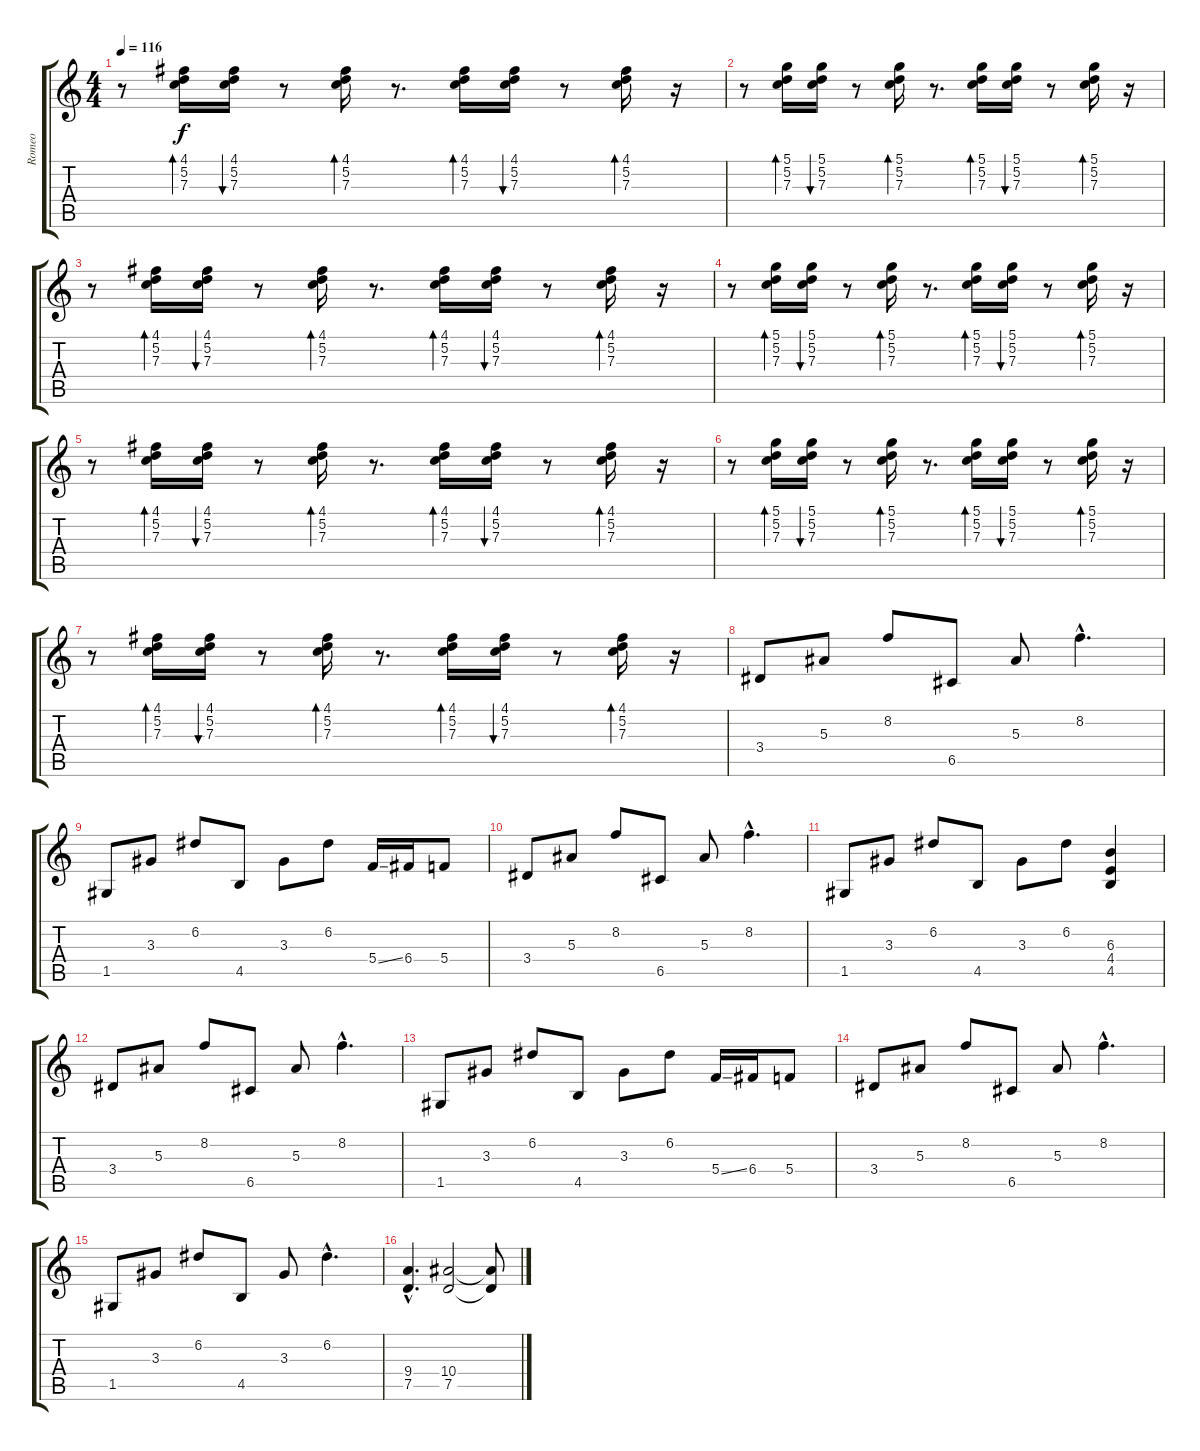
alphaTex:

\track ("Romeo" "Romeo") {instrument distortionguitar}
\staff {score tabs}
\tuning (D4 A3 F3 C3 G2 D2) {hide}
\ts (4 4)
\tempo 116
\clef g2
\ks c
r.8{dy f} (4.1 5.2 7.3).16{bd 120} (4.1 5.2 7.3).16{bu 120} r.8 (4.1 5.2 7.3).16{bd 120} r.8{d} (4.1 5.2 7.3).16{bd 120} (4.1 5.2 7.3).16{bu 120} r.8 (4.1 5.2 7.3).16{bd 120} r.16 |
r.8 (5.1 5.2 7.3).16{bd 120} (5.1 5.2 7.3).16{bu 120} r.8 (5.1 5.2 7.3).16{bd 120} r.8{d} (5.1 5.2 7.3).16{bd 120} (5.1 5.2 7.3).16{bu 120} r.8 (5.1 5.2 7.3).16{bd 120} r.16 |
r.8 (4.1 5.2 7.3).16{bd 120} (4.1 5.2 7.3).16{bu 120} r.8 (4.1 5.2 7.3).16{bd 120} r.8{d} (4.1 5.2 7.3).16{bd 120} (4.1 5.2 7.3).16{bu 120} r.8 (4.1 5.2 7.3).16{bd 120} r.16 |
r.8 (5.1 5.2 7.3).16{bd 120} (5.1 5.2 7.3).16{bu 120} r.8 (5.1 5.2 7.3).16{bd 120} r.8{d} (5.1 5.2 7.3).16{bd 120} (5.1 5.2 7.3).16{bu 120} r.8 (5.1 5.2 7.3).16{bd 120} r.16 |
r.8 (4.1 5.2 7.3).16{bd 120} (4.1 5.2 7.3).16{bu 120} r.8 (4.1 5.2 7.3).16{bd 120} r.8{d} (4.1 5.2 7.3).16{bd 120} (4.1 5.2 7.3).16{bu 120} r.8 (4.1 5.2 7.3).16{bd 120} r.16 |
r.8 (5.1 5.2 7.3).16{bd 120} (5.1 5.2 7.3).16{bu 120} r.8 (5.1 5.2 7.3).16{bd 120} r.8{d} (5.1 5.2 7.3).16{bd 120} (5.1 5.2 7.3).16{bu 120} r.8 (5.1 5.2 7.3).16{bd 120} r.16 |
r.8 (4.1 5.2 7.3).16{bd 120} (4.1 5.2 7.3).16{bu 120} r.8 (4.1 5.2 7.3).16{bd 120} r.8{d} (4.1 5.2 7.3).16{bd 120} (4.1 5.2 7.3).16{bu 120} r.8 (4.1 5.2 7.3).16{bd 120} r.16 |
3.4.8 5.3.8 8.2.8 6.5.8 5.3.8 8.2{hac}.4{d} |
1.5.8 3.3.8 6.2.8 4.5.8 3.3.8 6.2.8 5.4{ss}.16 6.4.16 5.4.8 |
3.4.8 5.3.8 8.2.8 6.5.8 5.3.8 8.2{hac}.4{d} |
1.5.8 3.3.8 6.2.8 4.5.8 3.3.8 6.2.8 (6.3 4.4 4.5).4 |
3.4.8 5.3.8 8.2.8 6.5.8 5.3.8 8.2{hac}.4{d} |
1.5.8 3.3.8 6.2.8 4.5.8 3.3.8 6.2.8 5.4{ss}.16 6.4.16 5.4.8 |
3.4.8 5.3.8 8.2.8 6.5.8 5.3.8 8.2{hac}.4{d} |
1.5.8 3.3.8 6.2.8 4.5.8 3.3.8 6.2{hac}.4{d} |
(9.4{hac} 7.5{hac}).4{d} (10.4 7.5).2 (10.4{t} 7.5{t}).8
